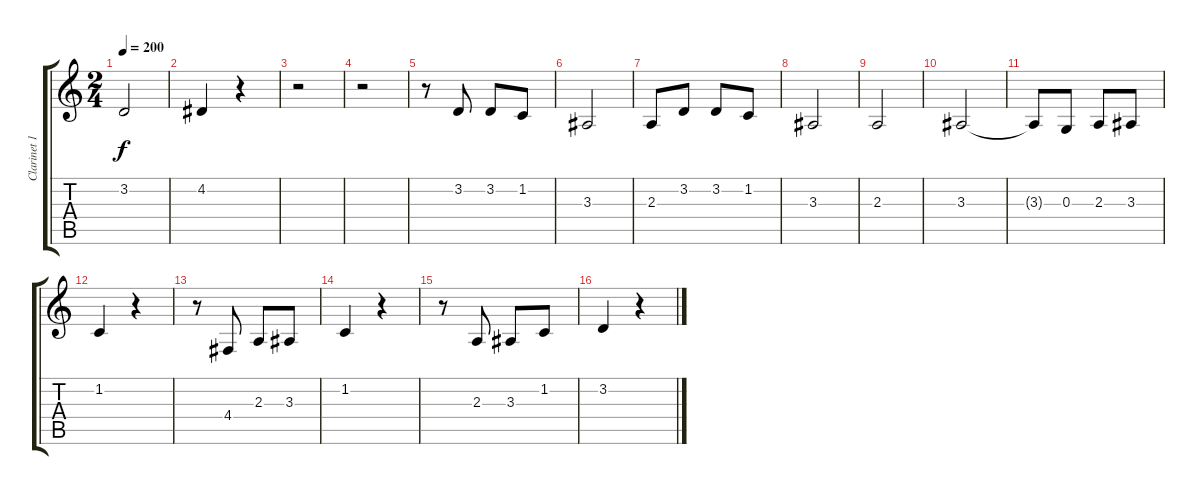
\track ("Clarinet 1" "Clarinet 1") {instrument clarinet}
\staff {score tabs}
\tuning (E4 B3 G3 D3 A2 E2) {hide}
\ts (2 4)
\tempo 200
\clef g2
\ks c
3.2.2{dy f} |
4.2.4 r.4 |
r.2 |
r.2 |
r.8 3.2.8 3.2.8 1.2.8 |
3.3.2 |
2.3.8 3.2.8 3.2.8 1.2.8 |
3.3.2 |
2.3.2 |
3.3.2 |
3.3{t}.8 0.3.8 2.3.8 3.3.8 |
1.2.4 r.4 |
r.8 4.4.8 2.3.8 3.3.8 |
1.2.4 r.4 |
r.8 2.3.8 3.3.8 1.2.8 |
3.2.4 r.4
